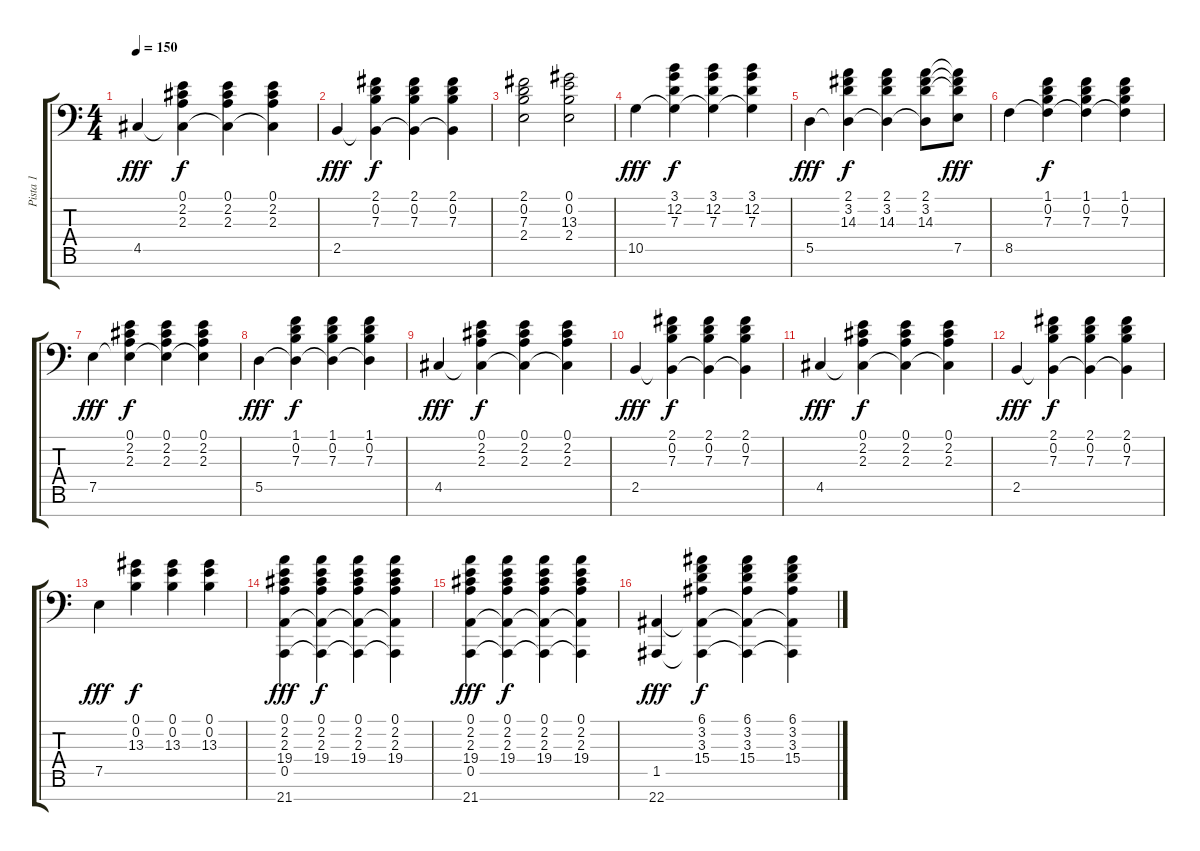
\track ("Pista 1" "Pista 1") {instrument acousticgrandpiano}
\staff {score tabs}
\tuning (E4 B3 G3 D3 A2 E2 C0) {hide}
\ts (4 4)
\tempo 150
\clef f4
\ks c
4.5.4{dy fff} (0.1 2.2 2.3 4.5{t}).4{dy f} (0.1 2.2 2.3 4.5{t}).4 (0.1 2.2 2.3 4.5{t}).4 |
2.5.4{dy fff} (2.1 0.2 7.3 2.5{t}).4{dy f} (2.1 0.2 7.3 2.5{t}).4 (2.1 0.2 7.3 2.5{t}).4 |
(2.1 0.2 7.3 2.4).2 (0.1 0.2 13.3 2.4).2 |
10.5.4{dy fff} (3.1 12.2 7.3 10.5{t}).4{dy f} (3.1 12.2 7.3 10.5{t}).4 (3.1 12.2 7.3 10.5{t}).4 |
5.5.4{dy fff} (2.1 3.2 14.3 5.5{t}).4{dy f} (2.1 3.2 14.3 5.5{t}).4 (2.1 3.2 14.3 5.5{t}).8 (2.1{t} 3.2{t} 14.3{t} 7.5).8{dy fff} |
8.5.4 (1.1 0.2 7.3 8.5{t}).4{dy f} (1.1 0.2 7.3 8.5{t}).4 (1.1 0.2 7.3 8.5{t}).4 |
7.5.4{dy fff} (0.1 2.2 2.3 7.5{t}).4{dy f} (0.1 2.2 2.3 7.5{t}).4 (0.1 2.2 2.3 7.5{t}).4 |
5.5.4{dy fff} (1.1 0.2 7.3 5.5{t}).4{dy f} (1.1 0.2 7.3 5.5{t}).4 (1.1 0.2 7.3 5.5{t}).4 |
4.5.4{dy fff} (0.1 2.2 2.3 4.5{t}).4{dy f} (0.1 2.2 2.3 4.5{t}).4 (0.1 2.2 2.3 4.5{t}).4 |
2.5.4{dy fff} (2.1 0.2 7.3 2.5{t}).4{dy f} (2.1 0.2 7.3 2.5{t}).4 (2.1 0.2 7.3 2.5{t}).4 |
4.5.4{dy fff} (0.1 2.2 2.3 4.5{t}).4{dy f} (0.1 2.2 2.3 4.5{t}).4 (0.1 2.2 2.3 4.5{t}).4 |
2.5.4{dy fff} (2.1 0.2 7.3 2.5{t}).4{dy f} (2.1 0.2 7.3 2.5{t}).4 (2.1 0.2 7.3 2.5{t}).4 |
7.5.4{dy fff} (0.1 0.2 13.3).4{dy f} (0.1 0.2 13.3).4 (0.1 0.2 13.3).4 |
(0.1 2.2 2.3 19.4 0.5 21.7).4{dy fff} (0.1 2.2 2.3 19.4 0.5{t} 21.7{t}).4{dy f} (0.1 2.2 2.3 19.4 0.5{t} 21.7{t}).4 (0.1 2.2 2.3 19.4 0.5{t} 21.7{t}).4 |
(0.1 2.2 2.3 19.4 0.5 21.7).4{dy fff} (0.1 2.2 2.3 19.4 0.5{t} 21.7{t}).4{dy f} (0.1 2.2 2.3 19.4 0.5{t} 21.7{t}).4 (0.1 2.2 2.3 19.4 0.5{t} 21.7{t}).4 |
(1.5 22.7).4{dy fff} (6.1 3.2 3.3 15.4 1.5{t} 22.7{t}).4{dy f} (6.1 3.2 3.3 15.4 1.5{t} 22.7{t}).4 (6.1 3.2 3.3 15.4 1.5{t} 22.7{t}).4
